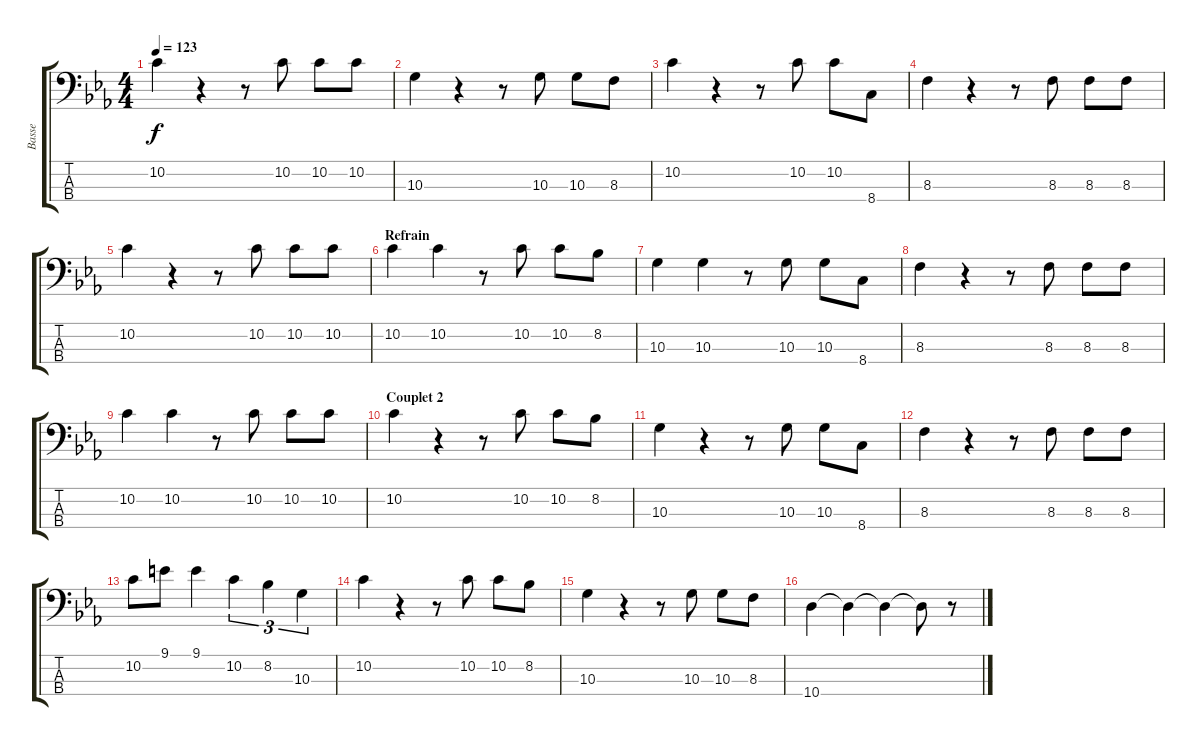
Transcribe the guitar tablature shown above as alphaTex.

\track ("Basse" "Basse") {instrument electricbasspick}
\staff {score tabs}
\tuning (G2 D2 A1 E1) {hide}
\ts (4 4)
\tempo 123
\clef f4
\ks cminor
10.2.4{dy f} r.4 r.8 10.2.8 10.2.8 10.2.8 |
10.3.4 r.4 r.8 10.3.8 10.3.8 8.3.8 |
10.2.4 r.4 r.8 10.2.8 10.2.8 8.4.8 |
8.3.4 r.4 r.8 8.3.8 8.3.8 8.3.8 |
10.2.4 r.4 r.8 10.2.8 10.2.8 10.2.8 |
\section ("" "Refrain")
10.2.4 10.2.4 r.8 10.2.8 10.2.8 8.2.8 |
10.3.4 10.3.4 r.8 10.3.8 10.3.8 8.4.8 |
8.3.4 r.4 r.8 8.3.8 8.3.8 8.3.8 |
10.2.4 10.2.4 r.8 10.2.8 10.2.8 10.2.8 |
\section ("" "Couplet 2")
10.2.4 r.4 r.8 10.2.8 10.2.8 8.2.8 |
10.3.4 r.4 r.8 10.3.8 10.3.8 8.4.8 |
8.3.4 r.4 r.8 8.3.8 8.3.8 8.3.8 |
10.2.8 9.1.8 9.1.4 10.2.4{tu (3 2)} 8.2.4{tu (3 2)} 10.3.4{tu (3 2)} |
10.2.4 r.4 r.8 10.2.8 10.2.8 8.2.8 |
10.3.4 r.4 r.8 10.3.8 10.3.8 8.3.8 |
10.4.4 10.4{t}.4 10.4{t}.4 10.4{t}.8 r.8
